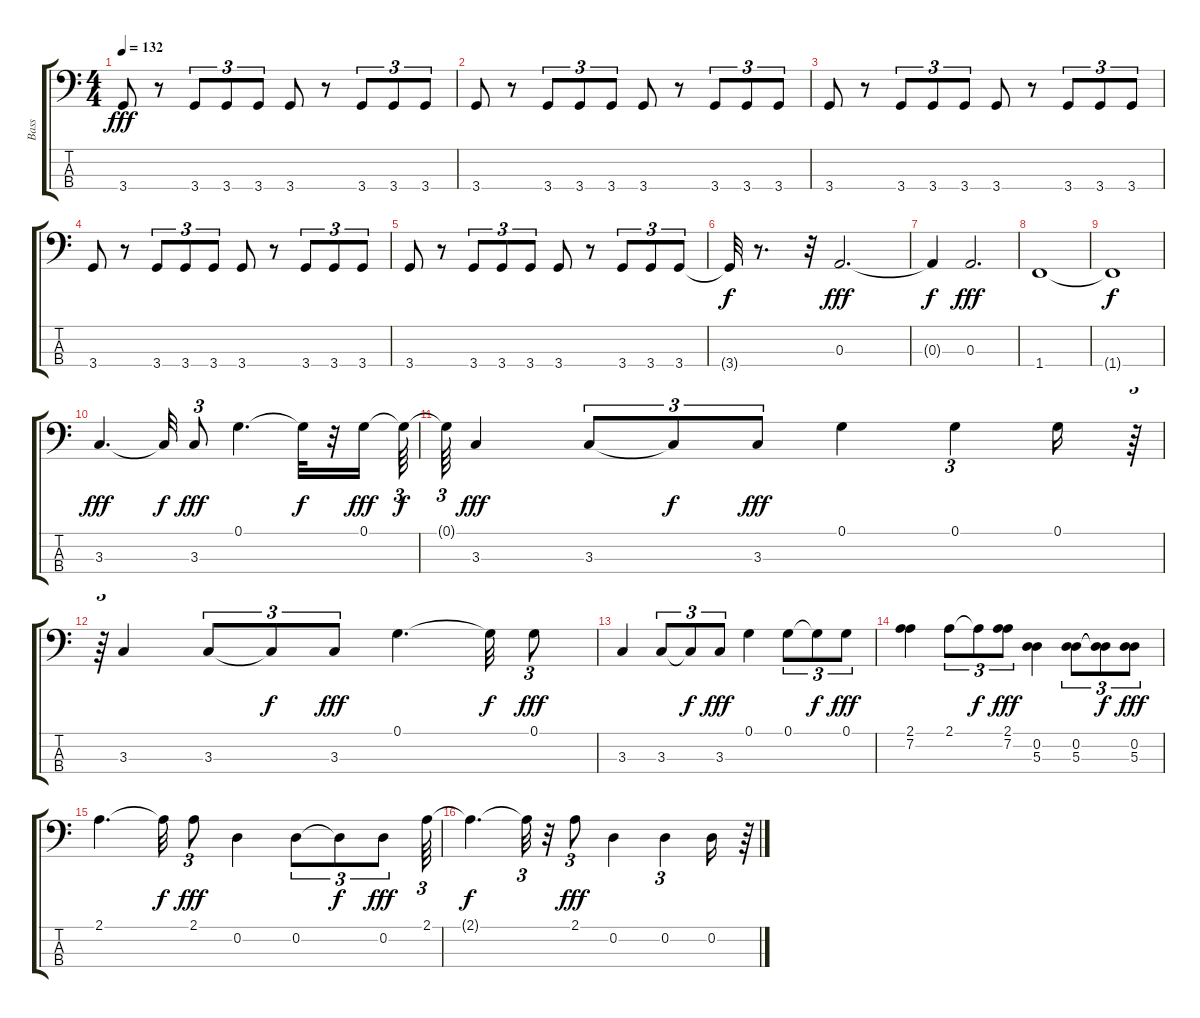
\track ("Bass" "Bass") {instrument electricbassfinger}
\staff {score tabs}
\tuning (G2 D2 A1 E1) {hide}
\ts (4 4)
\tempo 132
\clef f4
\ks c
3.4.8{dy fff} r.8 3.4.8{tu (3 2)} 3.4.8{tu (3 2)} 3.4.8{tu (3 2)} 3.4.8 r.8 3.4.8{tu (3 2)} 3.4.8{tu (3 2)} 3.4.8{tu (3 2)} |
3.4.8 r.8 3.4.8{tu (3 2)} 3.4.8{tu (3 2)} 3.4.8{tu (3 2)} 3.4.8 r.8 3.4.8{tu (3 2)} 3.4.8{tu (3 2)} 3.4.8{tu (3 2)} |
3.4.8 r.8 3.4.8{tu (3 2)} 3.4.8{tu (3 2)} 3.4.8{tu (3 2)} 3.4.8 r.8 3.4.8{tu (3 2)} 3.4.8{tu (3 2)} 3.4.8{tu (3 2)} |
3.4.8 r.8 3.4.8{tu (3 2)} 3.4.8{tu (3 2)} 3.4.8{tu (3 2)} 3.4.8 r.8 3.4.8{tu (3 2)} 3.4.8{tu (3 2)} 3.4.8{tu (3 2)} |
3.4.8 r.8 3.4.8{tu (3 2)} 3.4.8{tu (3 2)} 3.4.8{tu (3 2)} 3.4.8 r.8 3.4.8{tu (3 2)} 3.4.8{tu (3 2)} 3.4.8{tu (3 2)} |
3.4{t}.32{dy f} r.8{d} r.32 0.3.2{d dy fff} |
0.3{t}.4{dy f} 0.3.2{d dy fff} |
1.4.1 |
1.4{t}.1{dy f} |
3.3.4{d dy fff} 3.3{t}.32{dy f} 3.3.8{tu (3 2) dy fff} 0.1.4{d} 0.1{t}.32{dy f} r.32 0.1.16{dy fff} 0.1{t}.64{tu (3 2) dy f} |
0.1{t}.64{tu (3 2)} 3.3.4{dy fff} 3.3.8{tu (3 2)} 3.3{t}.8{tu (3 2) dy f} 3.3.8{tu (3 2) dy fff} 0.1.4 0.1.4{tu (3 2)} 0.1.16 r.64{tu (3 2)} |
r.64{tu (3 2)} 3.3.4 3.3.8{tu (3 2)} 3.3{t}.8{tu (3 2) dy f} 3.3.8{tu (3 2) dy fff} 0.1.4{d} 0.1{t}.32{dy f} 0.1.8{tu (3 2) dy fff} |
3.3.4 3.3.8{tu (3 2)} 3.3{t}.8{tu (3 2) dy f} 3.3.8{tu (3 2) dy fff} 0.1.4 0.1.8{tu (3 2)} 0.1{t}.8{tu (3 2) dy f} 0.1.8{tu (3 2) dy fff} |
(2.1 7.2).4 2.1.8{tu (3 2)} 2.1{t}.8{tu (3 2) dy f} (2.1 7.2).8{tu (3 2) dy fff} (0.2 5.3).4 (0.2 5.3).8{tu (3 2)} (0.2{t} 5.3{t}).8{tu (3 2) dy f} (0.2 5.3).8{tu (3 2) dy fff} |
2.1.4{d} 2.1{t}.32{dy f} 2.1.8{tu (3 2) dy fff} 0.2.4 0.2.8{tu (3 2)} 0.2{t}.8{tu (3 2) dy f} 0.2.8{tu (3 2) dy fff} 2.1.64{tu (3 2)} |
2.1{t}.4{d dy f} 2.1{t}.32{tu (3 2)} r.32 2.1.8{tu (3 2) dy fff} 0.2.4 0.2.4{tu (3 2)} 0.2.16 r.64{tu (3 2)}
